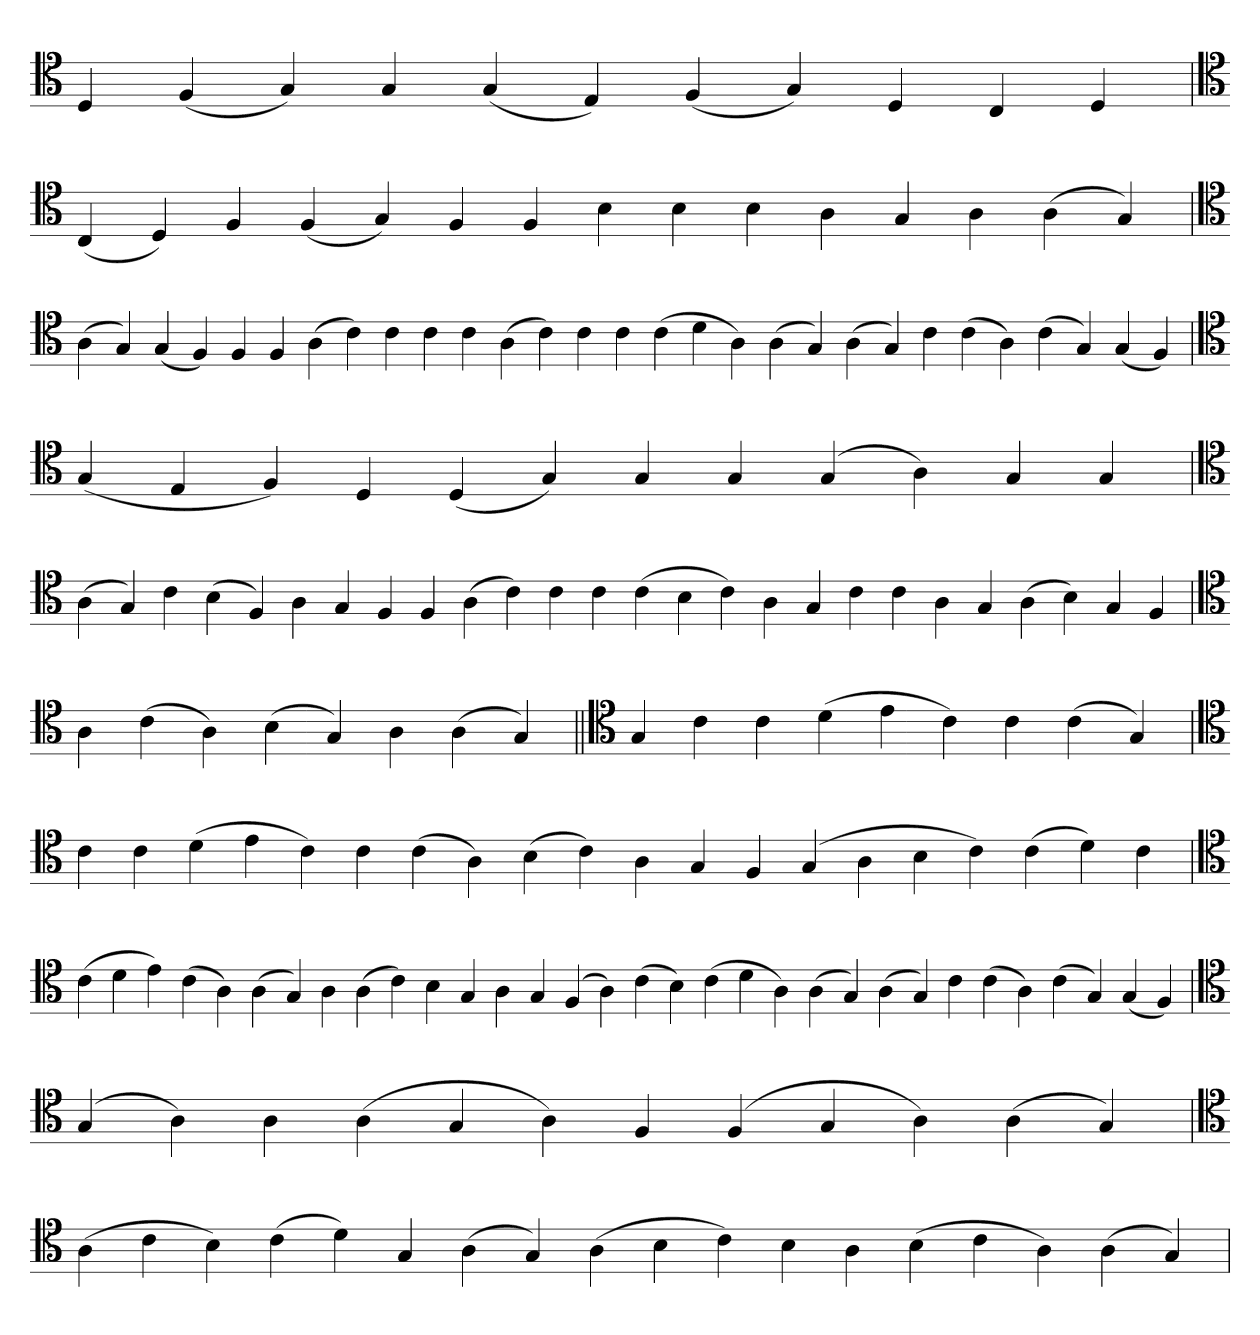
**kern
*part1
*staff1
*clefC4
=
4D
(4F
4G)
4G
(4G
4E)
(4F
4G)
4D
4C
4D
=`
*clefC4
(4C
4D)
4F
(4F
4G)
4F
4F
4B
4B
4B
4A
4G
4A
(4A
4G)
='
*clefC4
(4A
4G)
(4G
4F)
4F
4F
(4A
4c)
4c
4c
4c
(4A
4c)
4c
4c
(4c
4d
4A)
(4A
4G)
(4A
4G)
4c
(4c
4A)
(4c
4G)
(4G
4F)
=
*clefC4
(4G
4E
4F)
4D
(4D
4G)
4G
4G
(4G
4A)
4G
4G
=`
*clefC4
(4A
4G)
4c
(4B
4F)
4A
4G
4F
4F
(4A
4c)
4c
4c
(4c
4B
4c)
4A
4G
4c
4c
4A
4G
(4A
4B)
4G
4F
=`
*clefC4
4A
(4c
4A)
(4B
4G)
4A
(4A
4G)
=||
*clefC4
4G
4c
4c
(4d
4e
4c)
4c
(4c
4G)
=`
*clefC4
4c
4c
(4d
4e
4c)
4c
(4c
4A)
(4B
4c)
4A
4G
4F
(4G
4A
4B
4c)
(4c
4d)
4c
=`
*clefC4
(4c
4d
4e)
(4c
4A)
(4A
4G)
4A
(4A
4c)
4B
4G
4A
4G
(4F
4A)
(4c
4B)
(4c
4d
4A)
(4A
4G)
(4A
4G)
4c
(4c
4A)
(4c
4G)
(4G
4F)
=
*clefC4
(4G
4A)
4A
(4A
4G
4A)
4F
(4F
4G
4A)
(4A
4G)
=`
*clefC4
(4A
4c
4B)
(4c
4d)
4G
(4A
4G)
(4A
4B
4c)
4B
4A
(4B
4c
4A)
(4A
4G)
='
*-
